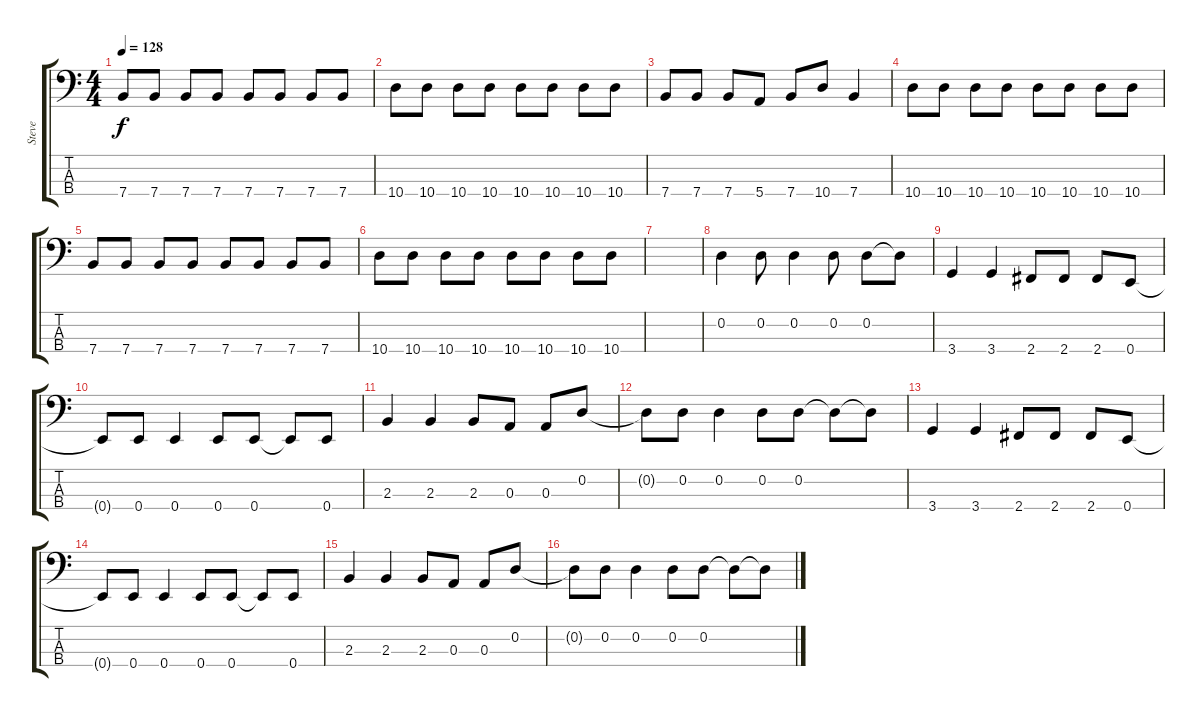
\track ("Steve" "Steve") {instrument electricbasspick}
\staff {score tabs}
\tuning (G2 D2 A1 E1) {hide}
\ts (4 4)
\tempo 128
\clef f4
\ks c
7.4.8{dy f} 7.4.8 7.4.8 7.4.8 7.4.8 7.4.8 7.4.8 7.4.8 |
10.4.8 10.4.8 10.4.8 10.4.8 10.4.8 10.4.8 10.4.8 10.4.8 |
7.4.8 7.4.8 7.4.8 5.4.8 7.4.8 10.4.8 7.4.4 |
10.4.8 10.4.8 10.4.8 10.4.8 10.4.8 10.4.8 10.4.8 10.4.8 |
7.4.8 7.4.8 7.4.8 7.4.8 7.4.8 7.4.8 7.4.8 7.4.8 |
10.4.8 10.4.8 10.4.8 10.4.8 10.4.8 10.4.8 10.4.8 10.4.8 |
|
0.2.4{volume 13} 0.2.8 0.2.4 0.2.8 0.2.8 0.2{t}.8 |
3.4.4 3.4.4 2.4.8 2.4.8 2.4.8 0.4.8 |
0.4{t}.8 0.4.8 0.4.4 0.4.8 0.4.8 0.4{t}.8 0.4.8 |
2.3.4 2.3.4 2.3.8 0.3.8 0.3.8 0.2.8 |
0.2{t}.8 0.2.8 0.2.4 0.2.8 0.2.8 0.2{t}.8 0.2{t}.8 |
3.4.4 3.4.4 2.4.8 2.4.8 2.4.8 0.4.8 |
0.4{t}.8 0.4.8 0.4.4 0.4.8 0.4.8 0.4{t}.8 0.4.8 |
2.3.4 2.3.4 2.3.8 0.3.8 0.3.8 0.2.8 |
0.2{t}.8 0.2.8 0.2.4 0.2.8 0.2.8 0.2{t}.8 0.2{t}.8
